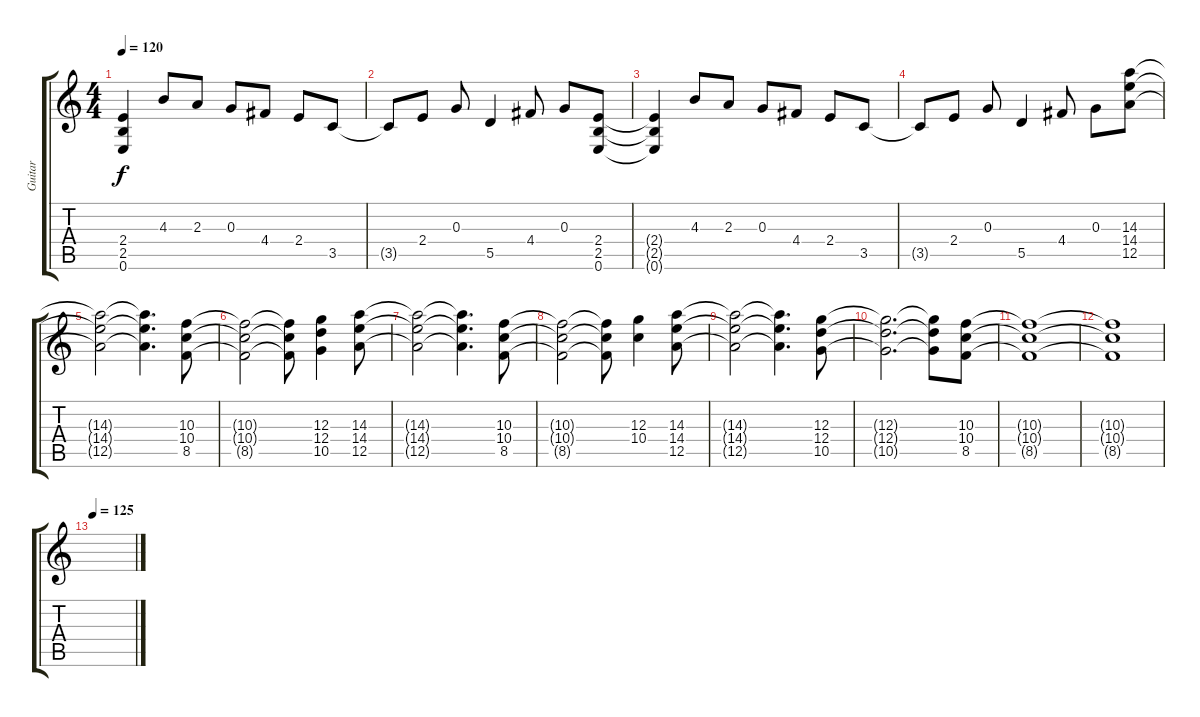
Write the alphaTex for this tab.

\track ("Guitar" "Guitar") {instrument distortionguitar}
\staff {score tabs}
\tuning (E4 B3 G3 D3 A2 E2) {hide}
\ts (4 4)
\tempo 120
\clef g2
\ks c
(2.4{t} 2.5{t} 0.6{t}).4{dy f} 4.3.8 2.3.8 0.3.8 4.4.8 2.4.8 3.5.8 |
3.5{t}.8 2.4.8 0.3.8 5.5.4 4.4.8 0.3.8 (2.4 2.5 0.6).8 |
(2.4{t} 2.5{t} 0.6{t}).4 4.3.8 2.3.8 0.3.8 4.4.8 2.4.8 3.5.8 |
3.5{t}.8 2.4.8 0.3.8 5.5.4 4.4.8 0.3.8 (14.3 14.4 12.5).8 |
(14.3{t} 14.4{t} 12.5{t}).2 (14.3{t} 14.4{t} 12.5{t}).4{d} (10.3 10.4 8.5).8 |
(10.3{t} 10.4{t} 8.5{t}).2 (10.3{t} 10.4{t} 8.5{t}).8 (12.3 12.4 10.5).4 (14.3 14.4 12.5).8 |
(14.3{t} 14.4{t} 12.5{t}).2 (14.3{t} 14.4{t} 12.5{t}).4{d} (10.3 10.4 8.5).8 |
(10.3{t} 10.4{t} 8.5{t}).2 (10.3{t} 10.4{t} 8.5{t}).8 (12.3 10.4).4 (14.3 14.4 12.5).8 |
(14.3{t} 14.4{t} 12.5{t}).2 (14.3{t} 14.4{t} 12.5{t}).4{d} (12.3 12.4 10.5).8 |
(12.3{t} 12.4{t} 10.5{t}).2{d} (12.3{t} 12.4{t} 10.5{t}).8 (10.3 10.4 8.5).8 |
(10.3{t} 10.4{t} 8.5{t}).1 |
(10.3{t} 10.4{t} 8.5{t}).1 |
\tempo 125
